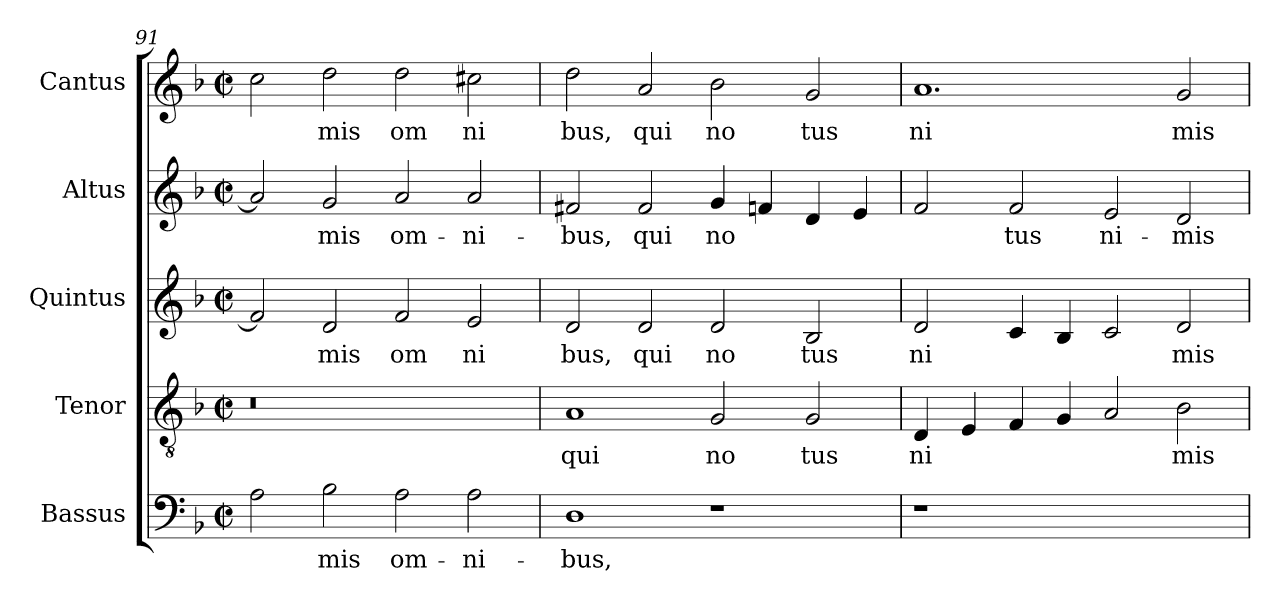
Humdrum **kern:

**kern	**text	**kern	**text	**kern	**text	**kern	**text	**kern	**text
*part5	*part5	*part4	*part4	*part3	*part3	*part2	*part2	*part1	*part1
*staff5	*staff5	*staff4	*staff4	*staff3	*staff3	*staff2	*staff2	*staff1	*staff1
*I"Bassus	*	*I"Tenor	*	*I"Quintus	*	*I"Altus	*	*I"Cantus	*
*clefF4	*	*clefGv2	*	*clefG2	*	*clefG2	*	*clefG2	*
*k[b-]	*	*k[b-]	*	*k[b-]	*	*k[b-]	*	*k[b-]	*
*F:	*	*F:	*	*F:	*	*F:	*	*F:	*
*M2/2	*	*M2/2	*	*M2/2	*	*M2/2	*	*M2/2	*
*met(c|)	*	*met(c|)	*	*met(c|)	*	*met(c|)	*	*met(c|)	*
=91	=91	=91	=91	=91	=91	=91	=91	=91	=91
!	!LO:LY:b	!	!	!	!LO:LY:b	!	!LO:LY:b:cj	!	!LO:LY:b
2A\	--	0r	.	2f/]	.	2a/]	--	2cc\	.
!	!LO:LY:b	!	!	!	!LO:LY:b	!	!LO:LY:b:cj	!	!LO:LY:b
2B-\	-mis	.	.	2d/	mis	2g/	-mis	2dd\	mis
!	!LO:LY:b	!	!	!	!LO:LY:b	!	!LO:LY:b:cj	!	!LO:LY:b
2A\	om-	.	.	2f/	om	2a/	om-	2dd\	om
!	!LO:LY:b	!	!	!	!LO:LY:b	!	!LO:LY:b:cj	!	!LO:LY:b
2A\	-ni-	.	.	2e/	ni	2a/	-ni-	2cc#\	ni
=92	=92	=92	=92	=92	=92	=92	=92	=92	=92
!	!LO:LY:b	!	!LO:LY:b:cj	!	!LO:LY:b	!	!LO:LY:b:cj	!	!LO:LY:b
1D	-bus,	1A	qui	2d/	bus,	2f#X/	-bus,	2dd\	bus,
!	!	!	!	!	!LO:LY:b	!	!LO:LY:b:cj	!	!LO:LY:b
.	.	.	.	2d/	qui	2f#/	qui	2a/	qui
!	!	!	!LO:LY:b:cj	!	!LO:LY:b	!	!LO:LY:b:cj	!	!LO:LY:b
1r	.	2G/	no	2d/	no	4g/	no-	2b-\	no
!	!	!	!	!	!	!	!LO:LY:b:cj	!	!
.	.	.	.	.	.	4fn/	--	.	.
!	!	!	!LO:LY:b:cj	!	!LO:LY:b	!	!LO:LY:b:cj	!	!LO:LY:b
.	.	2G/	tus	2B-/	tus	4d/	--	2g/	tus
!	!	!	!	!	!	!	!LO:LY:b:cj	!	!
.	.	.	.	.	.	4e/	--	.	.
=93	=93	=93	=93	=93	=93	=93	=93	=93	=93
!	!	!	!LO:LY:b:cj	!	!LO:LY:b	!	!LO:LY:b:cj	!	!LO:LY:b
1r	.	4D/	ni	2d/	ni	2f/	--	1.a	ni
!	!	!	!LO:LY:b:cj	!	!	!	!	!	!
.	.	4E/	.	.	.	.	.	.	.
!	!	!	!LO:LY:b:cj	!	!LO:LY:b	!	!LO:LY:b:cj	!	!
.	.	4F/	.	4c/	.	2f/	-tus	.	.
!	!	!	!LO:LY:b:cj	!	!LO:LY:b	!	!	!	!
.	.	4G/	.	4B-/	.	.	.	.	.
!	!	!	!LO:LY:b:cj	!	!LO:LY:b	!	!LO:LY:b:cj	!	!
1ryy	.	2A/	.	2c/	.	2e/	ni-	.	.
!	!	!	!LO:LY:b:cj	!	!LO:LY:b	!	!LO:LY:b:cj	!	!LO:LY:b
.	.	2B-\	mis	2d/	mis	2d/	-mis	2g/	mis
=	=	=	=	=	=	=	=	=	=
*-	*-	*-	*-	*-	*-	*-	*-	*-	*-
